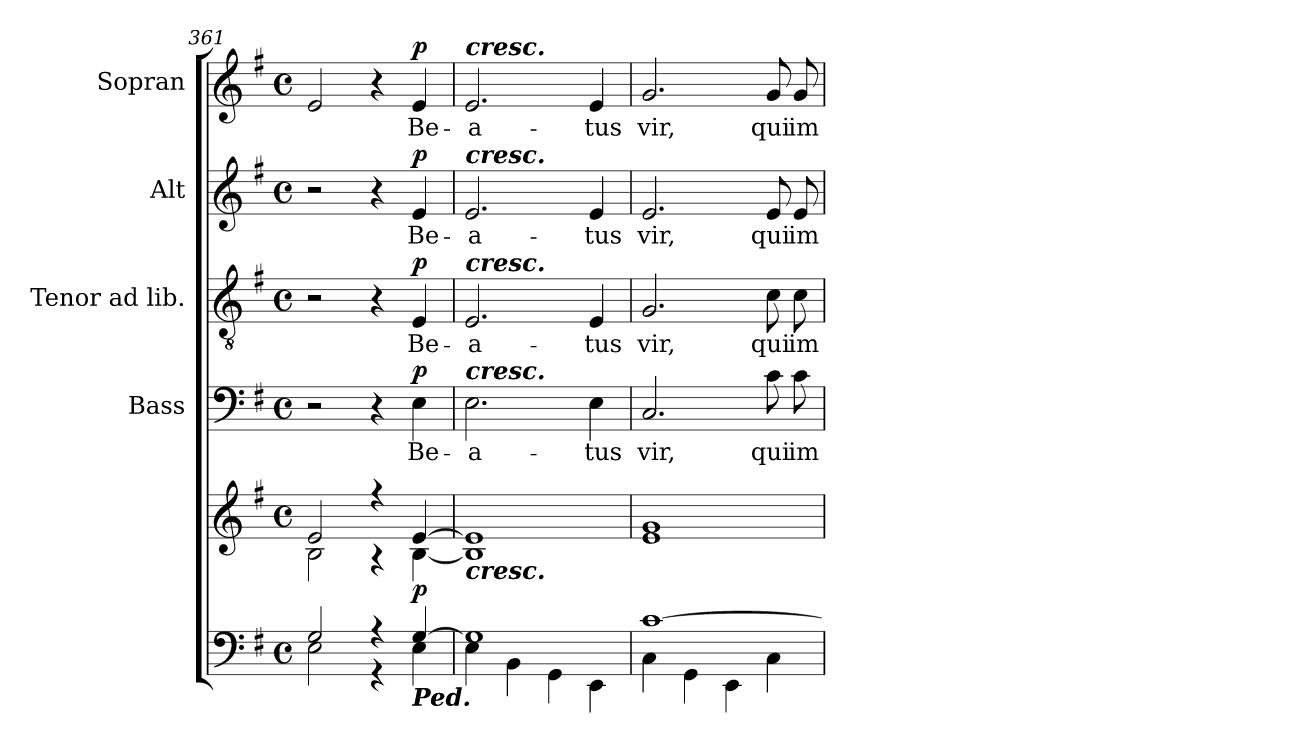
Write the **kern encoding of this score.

**kern	**kern	**dynam	**kern	**text	**dynam	**kern	**text	**dynam	**kern	**text	**dynam	**kern	**text	**dynam
*part5	*part5	*part5	*part4	*part4	*part4	*part3	*part3	*part3	*part2	*part2	*part2	*part1	*part1	*part1
*staff6	*staff5	*staff5/6	*staff4	*staff4	*staff4	*staff3	*staff3	*staff3	*staff2	*staff2	*staff2	*staff1	*staff1	*staff1
*	*	*	*I"Bass	*	*	*I"Tenor ad lib.	*	*	*I"Alt	*	*	*I"Sopran	*	*
*	*	*	*I'B.	*	*	*I'T.	*	*	*I'A.	*	*	*I'S.	*	*
*clefF4	*clefG2	*	*clefF4	*	*	*clefGv2	*	*	*clefG2	*	*	*clefG2	*	*
*k[f#]	*k[f#]	*	*k[f#]	*	*	*k[f#]	*	*	*k[f#]	*	*	*k[f#]	*	*
*G:	*G:	*	*G:	*	*	*G:	*	*	*G:	*	*	*G:	*	*
*M4/4	*M4/4	*	*M4/4	*	*	*M4/4	*	*	*M4/4	*	*	*M4/4	*	*
*met(c)	*met(c)	*	*met(c)	*	*	*met(c)	*	*	*met(c)	*	*	*met(c)	*	*
=361	=361	=361	=361	=361	=361	=361	=361	=361	=361	=361	=361	=361	=361	=361
*^	*^	*	*	*	*	*	*	*	*	*	*	*	*	*
2G/	2E\	2e/	2B\	.	2r	.	.	2r	.	.	2r	.	.	2e/	.	.
4r	4r	4r	4r	.	4r	.	.	4r	.	.	4r	.	.	4r	.	.
!LO:TX:b:Bi:t=Ped.	!	!	!	!	!	!	!	!	!	!	!	!	!	!	!	!
!	!	!	!	!LO:DY:b	!	!LO:LY:b	!LO:DY:a	!	!LO:LY:b	!LO:DY:a	!	!LO:LY:b	!LO:DY:a	!	!LO:LY:b	!LO:DY:a
[>4G/	4E\	[>4e/	[<4B\	p	4E\	Be-	p	4E/	Be-	p	4e/	Be-	p	4e/	Be-	p
!!LO:LB:g=z
=362	=362	=362	=362	=362	=362	=362	=362	=362	=362	=362	=362	=362	=362	=362	=362	=362
!	!	!	!	!	!	!	!	!	!	!	!	!	!	!LO:TX:a:Bi:t=cresc.	!	!
!	!	!	!	!	!	!	!	!	!	!	!LO:TX:a:Bi:t=cresc.	!	!	!	!	!
!	!	!	!	!	!	!	!	!LO:TX:a:Bi:t=cresc.	!	!	!	!	!	!	!	!
!	!	!	!	!	!LO:TX:a:Bi:t=cresc.	!	!	!	!	!	!	!	!	!	!	!
!	!	!LO:TX:b:Bi:t=cresc.	!	!	!	!	!	!	!	!	!	!	!	!	!	!
!	!	!	!	!	!	!LO:LY:b	!	!	!LO:LY:b	!	!	!LO:LY:b	!	!	!LO:LY:b	!
1G]	4E\	1e]	1B]	.	2.E\	-a-	.	2.E/	-a-	.	2.e/	-a-	.	2.e/	-a-	.
.	4BB\	.	.	.	.	.	.	.	.	.	.	.	.	.	.	.
.	4GG\	.	.	.	.	.	.	.	.	.	.	.	.	.	.	.
!	!	!	!	!	!	!LO:LY:b	!	!	!LO:LY:b	!	!	!LO:LY:b	!	!	!LO:LY:b	!
.	4EE\	.	.	.	4E\	-tus	.	4E/	-tus	.	4e/	-tus	.	4e/	-tus	.
=363	=363	=363	=363	=363	=363	=363	=363	=363	=363	=363	=363	=363	=363	=363	=363	=363
!	!	!	!	!	!	!LO:LY:b	!	!	!LO:LY:b	!	!	!LO:LY:b	!	!	!LO:LY:b	!
[>1c	4C\	1g	1e	.	2.C/	vir,	.	2.G/	vir,	.	2.e/	vir,	.	2.g/	vir,	.
.	4GG\	.	.	.	.	.	.	.	.	.	.	.	.	.	.	.
.	4EE\	.	.	.	.	.	.	.	.	.	.	.	.	.	.	.
!	!	!	!	!	!	!LO:LY:b	!	!	!LO:LY:b	!	!	!LO:LY:b	!	!	!LO:LY:b	!
.	4C\	.	.	.	8c\	qui	.	8c\	qui	.	8e/	qui	.	8g/	qui	.
!	!	!	!	!	!	!LO:LY:b	!	!	!LO:LY:b	!	!	!LO:LY:b	!	!	!LO:LY:b	!
.	.	.	.	.	8c\	im-	.	8c\	im-	.	8e/	im-	.	8g/	im-	.
*v	*v	*	*	*	*	*	*	*	*	*	*	*	*	*	*	*
*	*v	*v	*	*	*	*	*	*	*	*	*	*	*	*	*
=	=	=	=	=	=	=	=	=	=	=	=	=	=	=
*-	*-	*-	*-	*-	*-	*-	*-	*-	*-	*-	*-	*-	*-	*-
